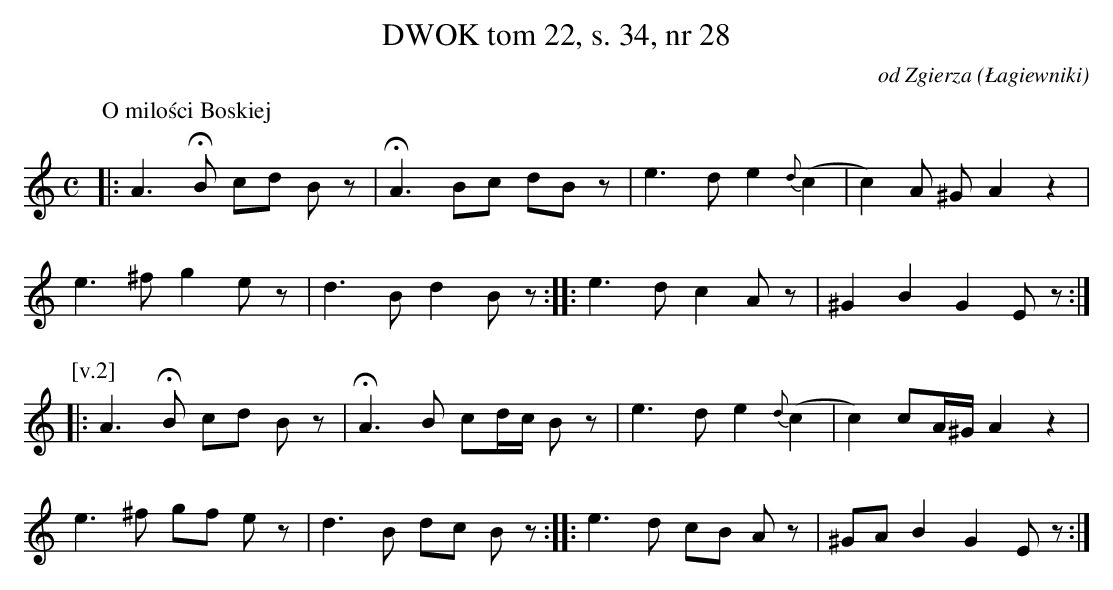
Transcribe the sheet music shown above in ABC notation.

X:1
T: DWOK tom 22, s. 34, nr 28
O: od Zgierza (Łagiewniki)
L: 1/16
M: C
K: C
P: O milości Boskiej
|:A6 HB2 c2d2 B2 z2 | HA6 B2c2 d2B2 z2 | e6 d2 e4{d} (c4 | c4) A2 ^G2 A4 z4 |
e6 ^f2 g4 e2 z2 | d6 B2 d4 B2 z2 :: e6 d2 c4 A2 z2 | ^G4 B4 G4 E2 z2 :|
P:[v.2]
|:A6 HB2 c2d2 B2 z2 | HA6 B2 c2dc B2 z2 | e6 d2 e4{d} (c4 | c4) c2A^G A4 z4 |
e6 ^f2 g2f2 e2 z2 | d6 B2 d2c2 B2 z2 :: e6 d2 c2B2 A2 z2 | ^G2A2 B4 G4 E2 z2 :|
